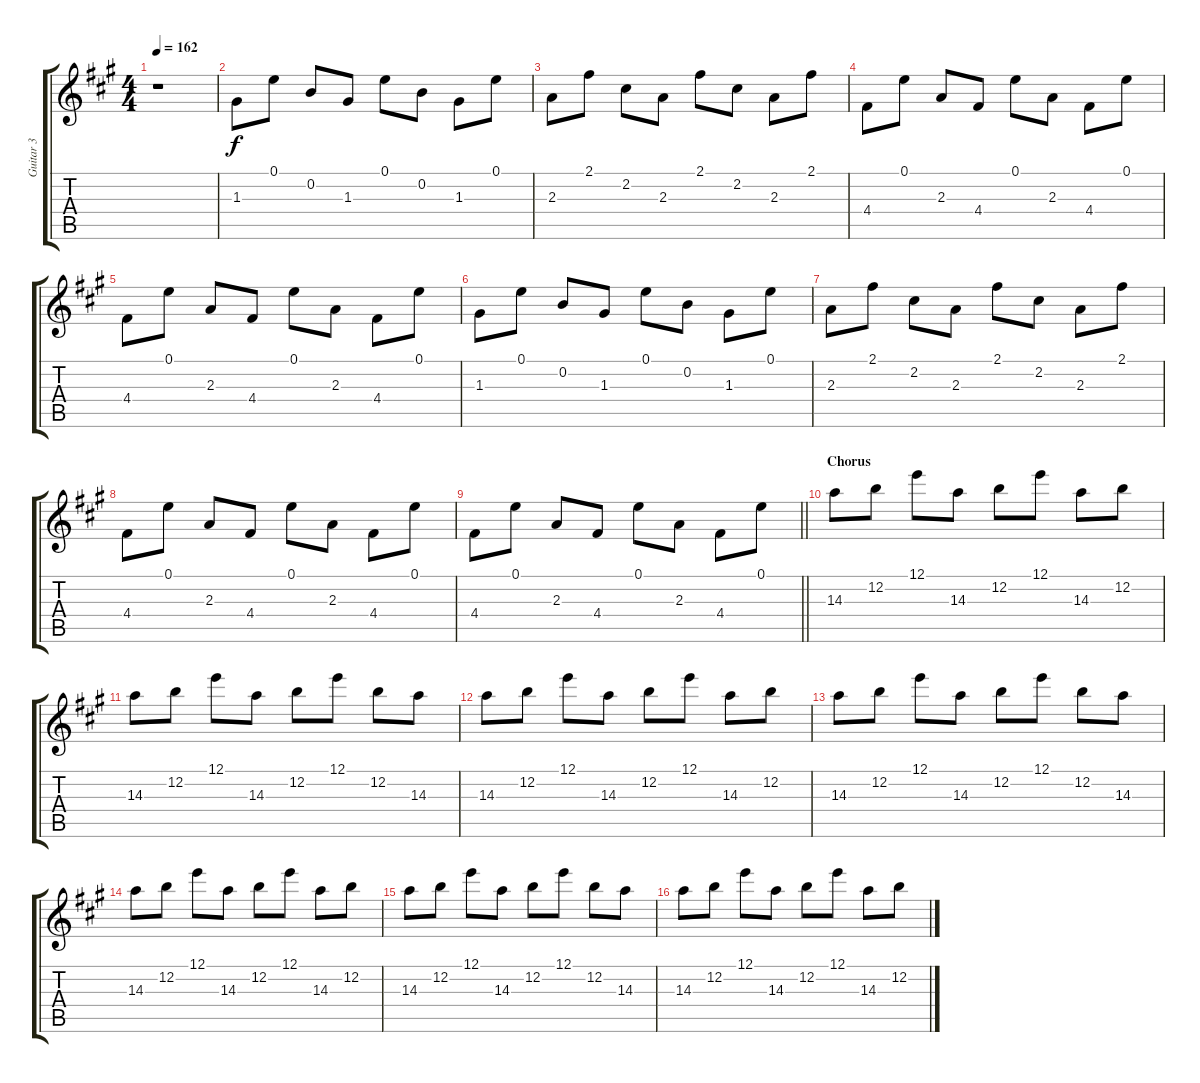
\track ("Guitar 3" "Guitar 3") {instrument acousticguitarsteel}
\staff {score tabs}
\tuning (E4 B3 G3 D3 A2 D2) {hide}
\ts (4 4)
\tempo 162
\clef g2
\ks a
r.1{dy f} |
1.3.8 0.1.8 0.2.8 1.3.8 0.1.8 0.2.8 1.3.8 0.1.8 |
2.3.8 2.1.8 2.2.8 2.3.8 2.1.8 2.2.8 2.3.8 2.1.8 |
4.4.8 0.1.8 2.3.8 4.4.8 0.1.8 2.3.8 4.4.8 0.1.8 |
4.4.8 0.1.8 2.3.8 4.4.8 0.1.8 2.3.8 4.4.8 0.1.8 |
1.3.8 0.1.8 0.2.8 1.3.8 0.1.8 0.2.8 1.3.8 0.1.8 |
2.3.8 2.1.8 2.2.8 2.3.8 2.1.8 2.2.8 2.3.8 2.1.8 |
4.4.8 0.1.8 2.3.8 4.4.8 0.1.8 2.3.8 4.4.8 0.1.8 |
\barLineRight lightlight
4.4.8 0.1.8 2.3.8 4.4.8 0.1.8 2.3.8 4.4.8 0.1.8 |
\section ("" "Chorus")
14.3.8 12.2.8 12.1.8 14.3.8 12.2.8 12.1.8 14.3.8 12.2.8 |
14.3.8 12.2.8 12.1.8 14.3.8 12.2.8 12.1.8 12.2.8 14.3.8 |
14.3.8 12.2.8 12.1.8 14.3.8 12.2.8 12.1.8 14.3.8 12.2.8 |
14.3.8 12.2.8 12.1.8 14.3.8 12.2.8 12.1.8 12.2.8 14.3.8 |
14.3.8 12.2.8 12.1.8 14.3.8 12.2.8 12.1.8 14.3.8 12.2.8 |
14.3.8 12.2.8 12.1.8 14.3.8 12.2.8 12.1.8 12.2.8 14.3.8 |
14.3.8 12.2.8 12.1.8 14.3.8 12.2.8 12.1.8 14.3.8 12.2.8
